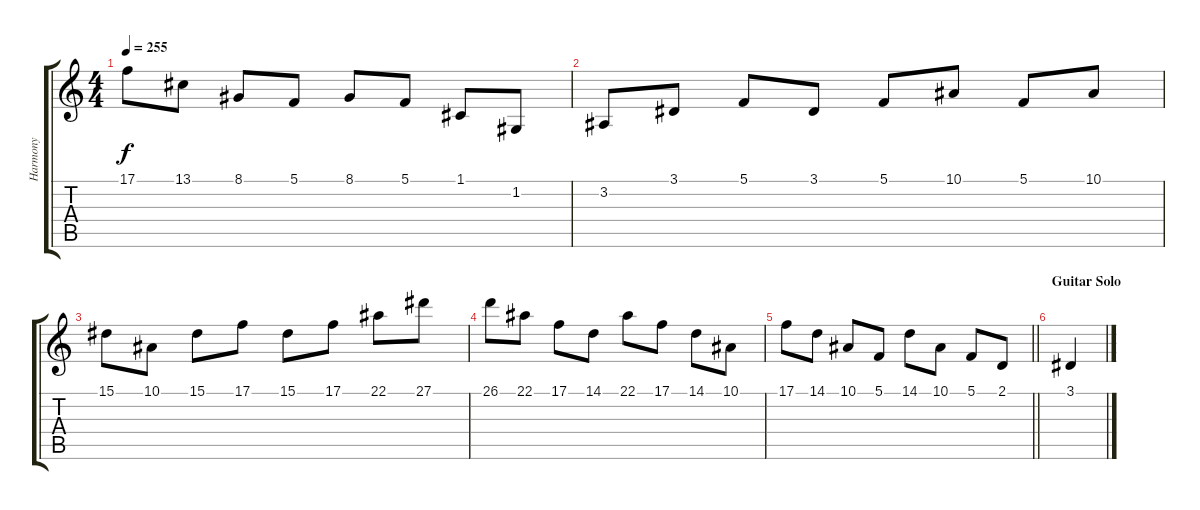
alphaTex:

\track ("Harmony" "Harmony") {instrument shamisen}
\staff {score tabs}
\tuning (C4 G3 Eb3 Bb2 F2 C2) {hide}
\ts (4 4)
\tempo 255
\clef g2
\ks c
17.1.8{dy f} 13.1.8 8.1.8 5.1.8 8.1.8 5.1.8 1.1.8 1.2.8 |
3.2.8 3.1.8 5.1.8 3.1.8 5.1.8 10.1.8 5.1.8 10.1.8 |
15.1.8 10.1.8 15.1.8 17.1.8 15.1.8 17.1.8 22.1.8 27.1.8 |
26.1.8 22.1.8 17.1.8 14.1.8 22.1.8 17.1.8 14.1.8 10.1.8 |
\barLineRight lightlight
17.1.8 14.1.8 10.1.8 5.1.8 14.1.8 10.1.8 5.1.8 2.1.8 |
\section ("" "Guitar Solo")
3.1.4
